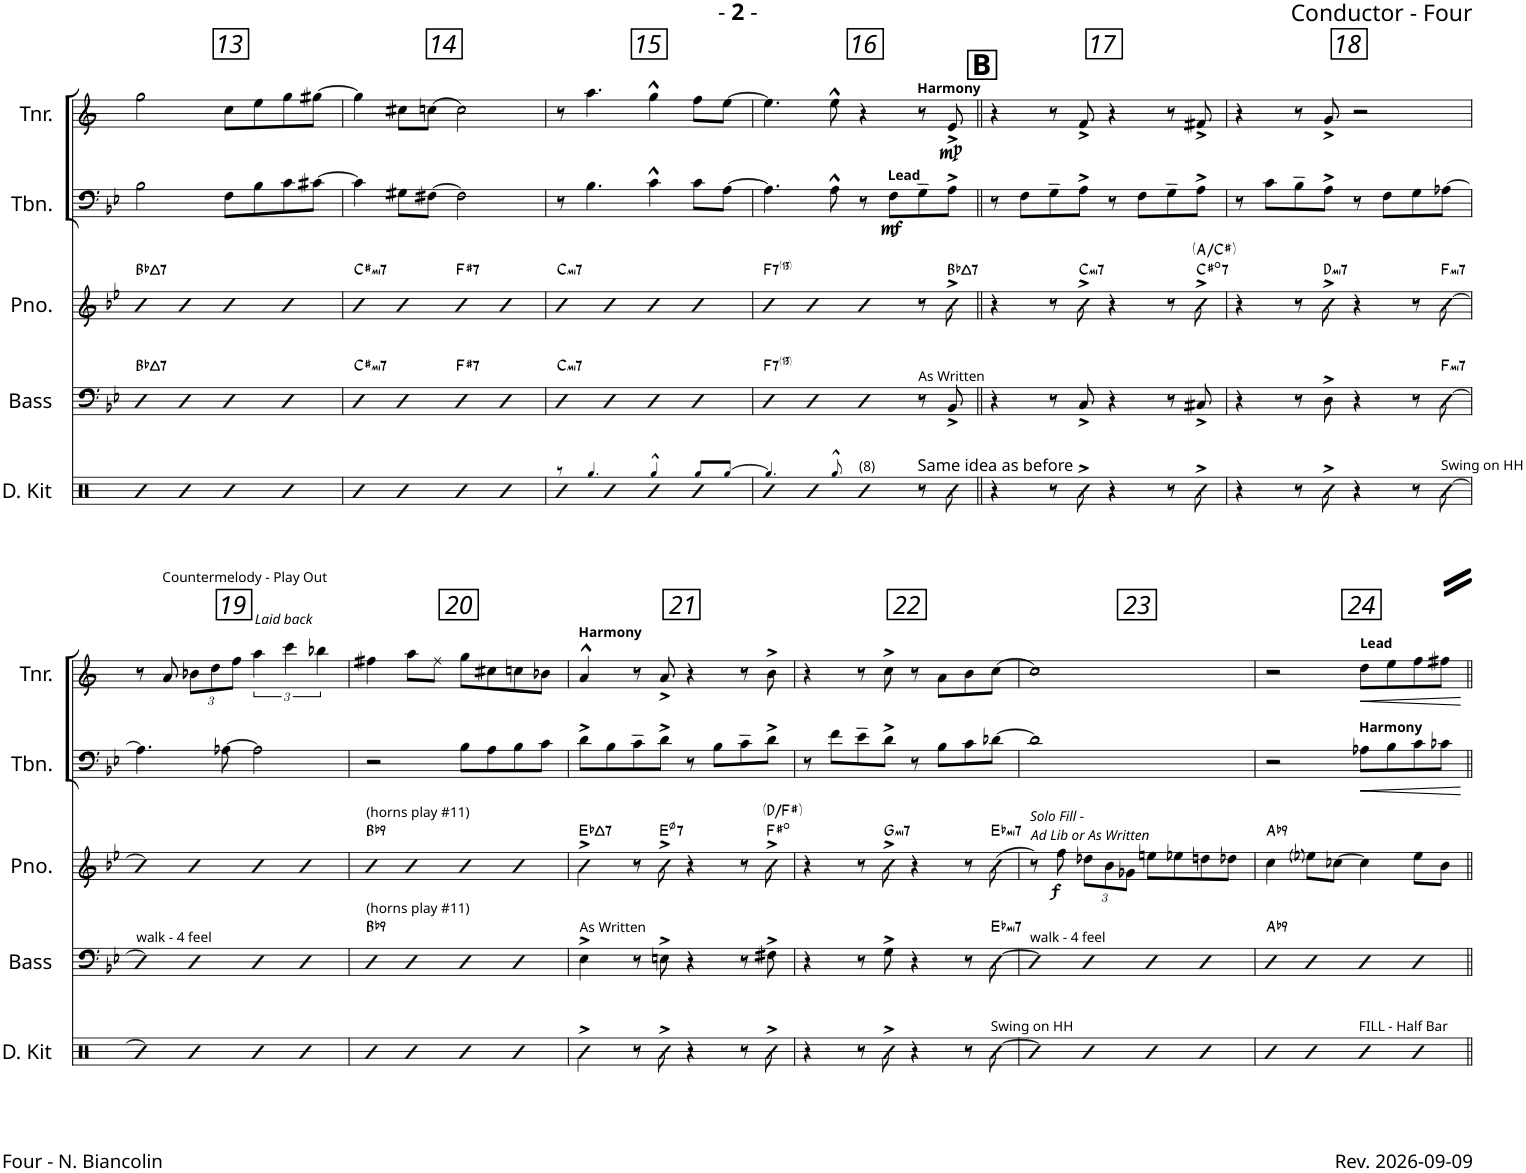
**kern	**kern	**harte	**kern	**dynam	**harte	**kern	**dynam	**kern	**dynam
*part5	*part4	*part4	*part3	*part3	*part3	*part2	*part2	*part1	*part1
*staff5	*staff4	*	*staff3	*staff3	*	*staff2	*staff2	*staff1	*staff1
*I"Drum Kit	*I"Acoustic Bass	*	*I"Piano	*	*	*I"Trombone	*	*I"Tenor	*
*I'D. Kit	*I'Bass	*	*I'Pno.	*	*	*I'Tbn.	*	*I'Tnr.	*
!!LO:PB:g=z
*clefX	*clefF4	*	*clefG2	*	*	*clefF4	*	*clefG2	*
*	*Trd7c12	*	*	*	*	*	*	*Trd8c14	*
*k[]	*k[b-e-]	*	*k[b-e-]	*	*	*k[b-e-]	*	*k[]	*
*M4/4	*M4/4	*	*M4/4	*	*	*M4/4	*	*M4/4	*
=13	=13	=13	=13	=13	=13	=13	=13	=13	=13
!	!	!LO:H:kt=7	!	!	!LO:H:kt=7	!	!	!	!
4R	4bb-	Bb:maj7	4b-	.	Bb:maj7	2B-\	.	2gg\	.
4R	4bb-	.	4b-	.	.	.	.	.	.
4R	4bb-	.	4b-	.	.	8F\L	.	8cc\L	.
.	.	.	.	.	.	8B-\	.	8ee\	.
4R	4bb-	.	4b-	.	.	8c\	.	8gg\	.
.	.	.	.	.	.	[8c#X\J	.	[8gg#X\J	.
=14	=14	=14	=14	=14	=14	=14	=14	=14	=14
!	!	!LO:H:kt=mi7	!	!	!LO:H:kt=mi7	!	!	!	!
4R	4bb-	C#:min7	4b-	.	C#:min7	4c#\]	.	4gg#\]	.
4R	4bb-	.	4b-	.	.	8G#X\L	.	8cc#X\L	.
.	.	.	.	.	.	[8F#X\J	.	[8ccn\J	.
!	!	!LO:H:kt=7	!	!	!LO:H:kt=7	!	!	!	!
4R	4bb-	F#:7	4b-	.	F#:7	2F#\]	.	2cc\]	.
4R	4bb-	.	4b-	.	.	.	.	.	.
=15	=15	=15	=15	=15	=15	=15	=15	=15	=15
*^	*	*	*	*	*	*	*	*	*
!	!	!	!LO:H:kt=mi7	!	!	!LO:H:kt=mi7	!	!	!	!
4R	8r	4bb-	C:min7	4b-	.	C:min7	8r	.	8r	.
.	4.Rgg/	.	.	.	.	.	4.B-\	.	4.aa\	.
4R	.	4bb-	.	4b-	.	.	.	.	.	.
4R	4Rgg'^^/	4bb-	.	4b-	.	.	4c'^^\	.	4gg'^^\	.
4R	8Rgg/L	4bb-	.	4b-	.	.	8c\L	.	8ff\L	.
.	8Rgg/J	.	.	.	.	.	[8A\J	.	[8ee\J	.
=16	=16	=16	=16	=16	=16	=16	=16	=16	=16	=16
!	!	!	!LO:H:kt=7	!	!	!LO:H:kt=7	!	!	!	!
4R	4.Rgg/	4bb-	F:7(13)	4b-	.	F:7(13)	4.A\]	.	4.ee\]	.
4R	.	4bb-	.	4b-	.	.	.	.	.	.
.	8Rgg'^^/	.	.	.	.	.	8A'^^\	.	8ee'^^\	.
!LO:TX:a:t=(8)	!	!	!	!	!	!	!	!	!	!
4R	2ryy	4bb-	.	4b-	.	.	8r	.	4r	.
!	!	!	!	!	!	!	!LO:TX:a:B:t=Lead	!	!	!
!	!	!	!	!	!	!	!	!LO:DY:b	!	!
.	.	.	.	.	.	.	8F\L	mf	.	.
!	!	!	!	!	!	!	!	!	!LO:TX:a:B:t=Harmony	!
!	!	!LO:TX:a:t=As Written	!	!	!	!	!	!	!	!
!LO:TX:a:t=Same idea as before	!	!	!	!	!	!	!	!	!	!
8r	.	8r	.	8r	.	.	8G~\	.	8r	.
!	!	!	!	!	!	!LO:H:kt=7	!	!	!	!LO:DY:b
8R\	.	8BB-^/	.	8ee-^\	.	Bb:maj7	8A^\J	.	8e^/	mp
*v	*v	*	*	*	*	*	*	*	*	*
!!LO:REH:place=s1:a:B:cj:fs=14:t=B
=17||	=17||	=17||	=17||	=17||	=17||	=17||	=17||	=17||	=17||
4r	4r	.	4r	.	.	8r	.	4r	.
.	.	.	.	.	.	8F\L	.	.	.
8r	8r	.	8r	.	.	8G~\	.	8r	.
!	!	!	!	!	!LO:H:kt=mi7	!	!	!	!
8R^\	8C^/	.	8ee-^\	.	C:min7	8A^\J	.	8f^/	.
4r	4r	.	4r	.	.	8r	.	4r	.
.	.	.	.	.	.	8F\L	.	.	.
8r	8r	.	8r	.	.	8G~\	.	8r	.
!	!	!	!	!	!LO:H:n=1:kt=7	!	!	!	!
8R^\	8C#X^/	.	8ee-^\	.	C#:dim7 A:maj/3	8A^\J	.	8f#X^/	.
=18	=18	=18	=18	=18	=18	=18	=18	=18	=18
4r	4r	.	4r	.	.	8r	.	4r	.
.	.	.	.	.	.	8c\L	.	.	.
8r	8r	.	8r	.	.	8B-~\	.	8r	.
!	!	!	!	!	!LO:H:kt=mi7	!	!	!	!
8R^\	8D^\	.	8ee-^\	.	D:min7	8A^\J	.	8g^/	.
4r	4r	.	4r	.	.	8r	.	2r	.
.	.	.	.	.	.	8F\L	.	.	.
8r	8r	.	8r	.	.	8G\	.	.	.
!LO:TX:a:t=Swing on HH	!	!LO:H:kt=mi7	!	!	!LO:H:kt=mi7	!	!	!	!
[8R\	[8fff\	F:min7	[8ff\	.	F:min7	[8A-X\J	.	.	.
!!LO:LB:g=z
=19	=19	=19	=19	=19	=19	=19	=19	=19	=19
!	!LO:TX:a:t=walk - 4 feel	!	!	!	!	!	!	!	!
4R]	4fff]	.	4ff]	.	.	4.A-\]	.	8r	.
!	!	!	!	!	!	!	!	!LO:TX:a:t=Countermelody - Play Out	!
.	.	.	.	.	.	.	.	8a/	.
*	*	*	*	*	*	*	*	*Xbrackettup	*
4R	4fff	.	4ff	.	.	.	.	12b-X\L	.
.	.	.	.	.	.	.	.	12dd\	.
.	.	.	.	.	.	[8A-X\	.	.	.
.	.	.	.	.	.	.	.	12ff\J	.
*	*	*	*	*	*	*	*	*brackettup	*
!	!	!	!	!	!	!	!	!LO:TX:a:i:t=Laid back	!
4R	4fff	.	4ff	.	.	2A-\]	.	6aa\	.
.	.	.	.	.	.	.	.	6ccc\	.
4R	4fff	.	4ff	.	.	.	.	.	.
.	.	.	.	.	.	.	.	6bb-X\	.
=20	=20	=20	=20	=20	=20	=20	=20	=20	=20
!	!	!	!LO:TX:a:t=(horns play #11)	!	!	!	!	!	!
!	!LO:TX:a:t=(horns play #11)	!LO:H:kt=9	!	!	!LO:H:kt=9	!	!	!	!
4R	4fff	Bb:9	4ff	.	Bb:9	2r	.	4ff#X\	.
4R	4fff	.	4ff	.	.	.	.	8aa\L	.
.	.	.	.	.	.	.	.	8ff#\J	.
4R	4fff	.	4ff	.	.	8B-\L	.	8gg\L	.
.	.	.	.	.	.	8A\	.	8cc#X\	.
4R	4fff	.	4ff	.	.	8B-\	.	8ccn\	.
.	.	.	.	.	.	8c\J	.	8b-X\J	.
=21	=21	=21	=21	=21	=21	=21	=21	=21	=21
!	!	!	!	!	!	!	!	!LO:TX:a:B:t=Harmony	!
!	!LO:TX:a:t=As Written	!	!	!	!LO:H:kt=7	!	!	!	!
4R^\	4E-^\	.	4ee-^\	.	Eb:maj7	8d^\L	.	4a'^^/	.
.	.	.	.	.	.	8B-\	.	.	.
8r	8r	.	8r	.	.	8c~\	.	8r	.
!	!	!	!	!	!LO:H:kt=7	!	!	!	!
8R^\	8En^\	.	8ee-^\	.	E:hdim7	8d^\J	.	8a^/	.
4r	4r	.	4r	.	.	8r	.	4r	.
.	.	.	.	.	.	8B-\L	.	.	.
8r	8r	.	8r	.	.	8c~\	.	8r	.
8R^\	8F#X^\	.	8ee-^\	.	F#:dim D:maj/3	8d^\J	.	8b^\	.
=22	=22	=22	=22	=22	=22	=22	=22	=22	=22
4r	4r	.	4r	.	.	8r	.	4r	.
.	.	.	.	.	.	8f\L	.	.	.
8r	8r	.	8r	.	.	8e-~\	.	8r	.
!	!	!	!	!	!LO:H:kt=mi7	!	!	!	!
8R^\	8G^\	.	8ee-^\	.	G:min7	8d^\J	.	8cc^\	.
4r	4r	.	4r	.	.	8r	.	8r	.
.	.	.	.	.	.	8B-\L	.	8a\L	.
8r	8r	.	8r	.	.	8c\	.	8b\	.
!LO:TX:a:t=Swing on HH	!	!LO:H:kt=mi7	!	!	!LO:H:kt=mi7	!	!	!	!
[8R\	[8fff\	Eb:min7	(8ff\	.	Eb:min7	[8d-X\J	.	[8cc\J	.
=23	=23	=23	=23	=23	=23	=23	=23	=23	=23
!	!	!	!LO:TX:a:i:t=Solo Fill -	!	!	!	!	!	!
!	!	!	!LO:TX:a:t=Ad Lib or As Written	!	!	!	!	!	!
!	!LO:TX:a:t=walk - 4 feel	!	!	!	!	!	!	!	!
4R]	4fff]	.	8r)	.	.	1d-]	.	1cc]	.
!	!	!	!	!LO:DY:b	!	!	!	!	!
.	.	.	8ff\	f	.	.	.	.	.
*	*	*	*Xbrackettup	*	*	*	*	*	*
4R	4fff	.	12dd-X\L	.	.	.	.	.	.
.	.	.	12b-\	.	.	.	.	.	.
.	.	.	12g-X\J	.	.	.	.	.	.
4R	4fff	.	8een\L	.	.	.	.	.	.
.	.	.	8ee-X\	.	.	.	.	.	.
4R	4fff	.	8ddn\	.	.	.	.	.	.
.	.	.	8dd-X\J	.	.	.	.	.	.
=24	=24	=24	=24	=24	=24	=24	=24	=24	=24
!	!	!LO:H:kt=9	!	!	!LO:H:kt=9	!	!	!	!
4R	4fff	Ab:9	4cc\	.	Ab:9	2r	.	2r	.
4R	4fff	.	8ee-i\L	.	.	.	.	.	.
.	.	.	[8cc-X\J	.	.	.	.	.	.
!	!	!	!	!	!	!	!	!LO:TX:a:B:t=Lead	!
!	!	!	!	!	!	!LO:TX:a:B:t=Harmony	!	!	!
!LO:TX:a:t=FILL - Half Bar	!	!	!	!	!	!	!	!	!
!	!	!	!	!	!	!	!LO:HP:b	!	!LO:HP:b
4R	4fff	.	4cc-\]	.	.	8A-X\L	<	8dd\L	<
.	.	.	.	.	.	8B-\	.	8ee\	.
4R	4fff	.	8ee-\L	.	.	8c\	.	8ff\	.
.	.	.	8b-\J	.	.	8c-X\J	.	8ff#X\J	.
.	.	.	.	.	.	.	[	.	[
=||	=||	=||	=||	=||	=||	=||	=||	=||	=||
*-	*-	*-	*-	*-	*-	*-	*-	*-	*-
